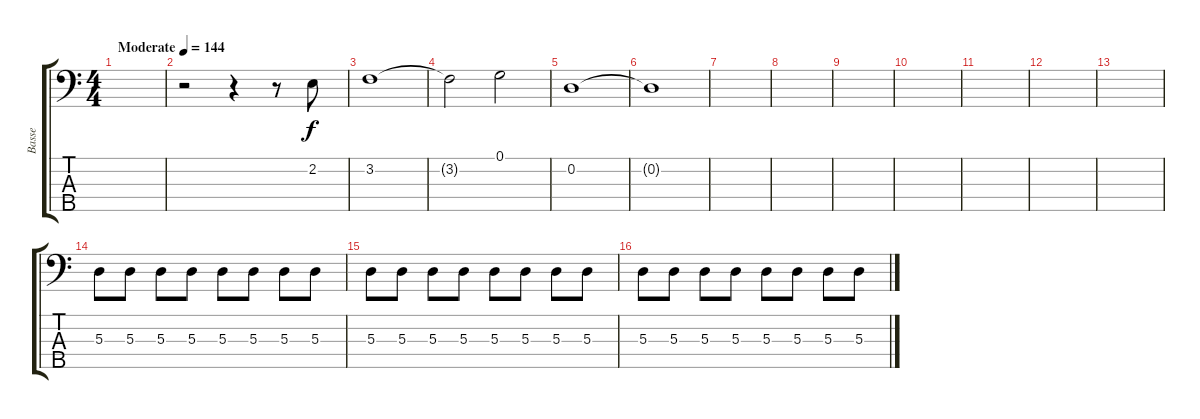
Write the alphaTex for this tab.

\track ("Basse" "Basse") {instrument slapbass2}
\staff {score tabs}
\tuning (G2 D2 A1 E1 B0) {hide}
\ts (4 4)
\tempo (144 "Moderate")
\clef f4
\ks c
|
r.2 r.4 r.8 2.2.8 |
3.2.1 |
3.2{t}.2 0.1.2 |
0.2.1 |
0.2{t}.1 |
|
|
|
|
|
|
|
5.3.8 5.3.8 5.3.8 5.3.8 5.3.8 5.3.8 5.3.8 5.3.8 |
5.3.8 5.3.8 5.3.8 5.3.8 5.3.8 5.3.8 5.3.8 5.3.8 |
5.3.8 5.3.8 5.3.8 5.3.8 5.3.8 5.3.8 5.3.8 5.3.8
